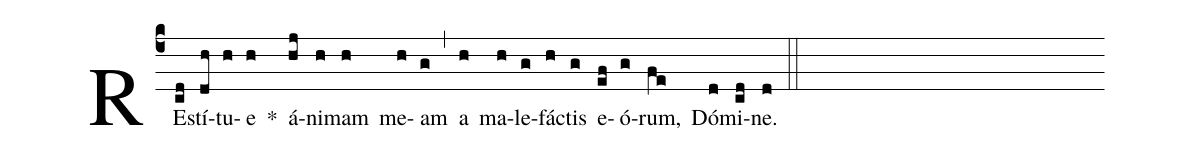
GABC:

%%
(c4)
RE(cd)stí(dh)tu(h)e(h) *()
á(hj)ni(h)mam(h) me(h)am(g) (,)
a(h) ma(h)le(g)fác(h)tis(g) e(ef)ó(g)rum,(fe) Dó(d)mi(cd)ne.(d) (::)
